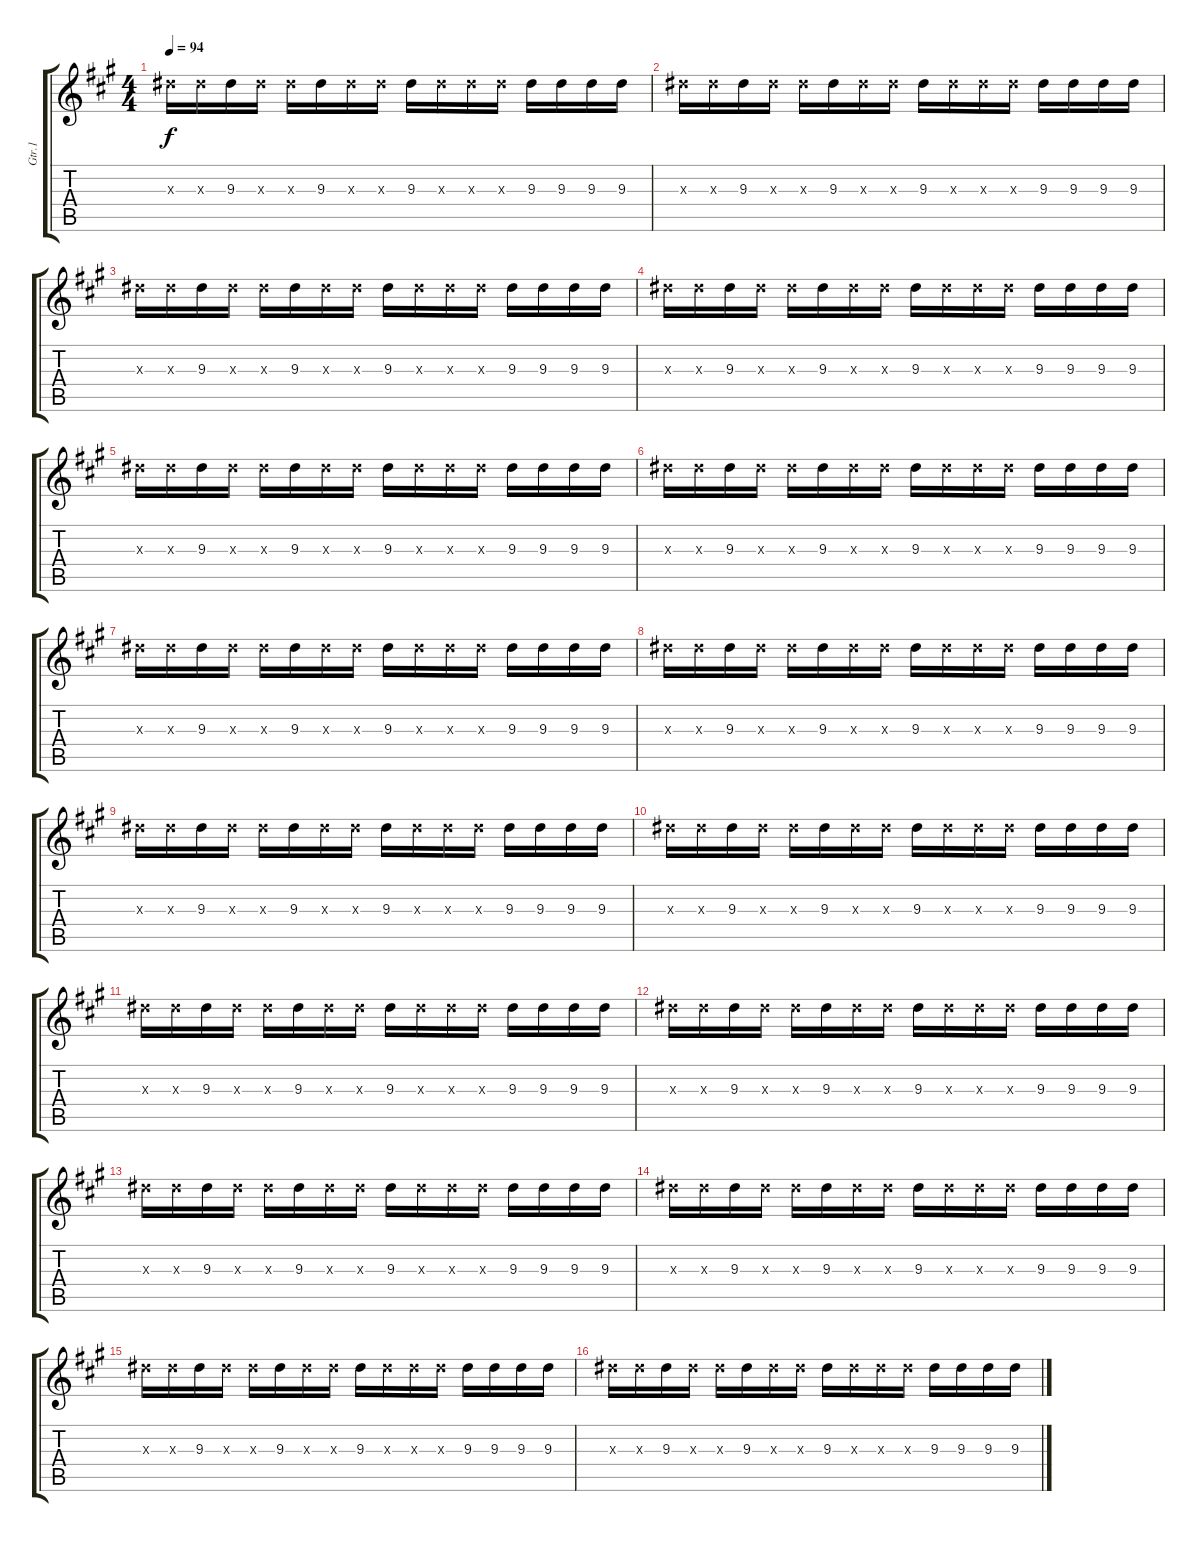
\track ("Gtr.1" "Gtr.1") {instrument overdrivenguitar}
\staff {score tabs}
\tuning (Eb4 Bb3 Gb3 Db3 Ab2 Eb2) {hide}
\ts (4 4)
\tempo 94
\clef g2
\ks a
9.3{x}.16{dy f} 9.3{x}.16 9.3.16 9.3{x}.16 9.3{x}.16 9.3.16 9.3{x}.16 9.3{x}.16 9.3.16 9.3{x}.16 9.3{x}.16 9.3{x}.16 9.3.16 9.3.16 9.3.16 9.3.16 |
9.3{x}.16 9.3{x}.16 9.3.16 9.3{x}.16 9.3{x}.16 9.3.16 9.3{x}.16 9.3{x}.16 9.3.16 9.3{x}.16 9.3{x}.16 9.3{x}.16 9.3.16 9.3.16 9.3.16 9.3.16 |
9.3{x}.16 9.3{x}.16 9.3.16 9.3{x}.16 9.3{x}.16 9.3.16 9.3{x}.16 9.3{x}.16 9.3.16 9.3{x}.16 9.3{x}.16 9.3{x}.16 9.3.16 9.3.16 9.3.16 9.3.16 |
9.3{x}.16 9.3{x}.16 9.3.16 9.3{x}.16 9.3{x}.16 9.3.16 9.3{x}.16 9.3{x}.16 9.3.16 9.3{x}.16 9.3{x}.16 9.3{x}.16 9.3.16 9.3.16 9.3.16 9.3.16 |
9.3{x}.16 9.3{x}.16 9.3.16 9.3{x}.16 9.3{x}.16 9.3.16 9.3{x}.16 9.3{x}.16 9.3.16 9.3{x}.16 9.3{x}.16 9.3{x}.16 9.3.16 9.3.16 9.3.16 9.3.16 |
9.3{x}.16 9.3{x}.16 9.3.16 9.3{x}.16 9.3{x}.16 9.3.16 9.3{x}.16 9.3{x}.16 9.3.16 9.3{x}.16 9.3{x}.16 9.3{x}.16 9.3.16 9.3.16 9.3.16 9.3.16 |
9.3{x}.16 9.3{x}.16 9.3.16 9.3{x}.16 9.3{x}.16 9.3.16 9.3{x}.16 9.3{x}.16 9.3.16 9.3{x}.16 9.3{x}.16 9.3{x}.16 9.3.16 9.3.16 9.3.16 9.3.16 |
9.3{x}.16 9.3{x}.16 9.3.16 9.3{x}.16 9.3{x}.16 9.3.16 9.3{x}.16 9.3{x}.16 9.3.16 9.3{x}.16 9.3{x}.16 9.3{x}.16 9.3.16 9.3.16 9.3.16 9.3.16 |
9.3{x}.16 9.3{x}.16 9.3.16 9.3{x}.16 9.3{x}.16 9.3.16 9.3{x}.16 9.3{x}.16 9.3.16 9.3{x}.16 9.3{x}.16 9.3{x}.16 9.3.16 9.3.16 9.3.16 9.3.16 |
9.3{x}.16 9.3{x}.16 9.3.16 9.3{x}.16 9.3{x}.16 9.3.16 9.3{x}.16 9.3{x}.16 9.3.16 9.3{x}.16 9.3{x}.16 9.3{x}.16 9.3.16 9.3.16 9.3.16 9.3.16 |
9.3{x}.16 9.3{x}.16 9.3.16 9.3{x}.16 9.3{x}.16 9.3.16 9.3{x}.16 9.3{x}.16 9.3.16 9.3{x}.16 9.3{x}.16 9.3{x}.16 9.3.16 9.3.16 9.3.16 9.3.16 |
9.3{x}.16 9.3{x}.16 9.3.16 9.3{x}.16 9.3{x}.16 9.3.16 9.3{x}.16 9.3{x}.16 9.3.16 9.3{x}.16 9.3{x}.16 9.3{x}.16 9.3.16 9.3.16 9.3.16 9.3.16 |
9.3{x}.16 9.3{x}.16 9.3.16 9.3{x}.16 9.3{x}.16 9.3.16 9.3{x}.16 9.3{x}.16 9.3.16 9.3{x}.16 9.3{x}.16 9.3{x}.16 9.3.16 9.3.16 9.3.16 9.3.16 |
9.3{x}.16 9.3{x}.16 9.3.16 9.3{x}.16 9.3{x}.16 9.3.16 9.3{x}.16 9.3{x}.16 9.3.16 9.3{x}.16 9.3{x}.16 9.3{x}.16 9.3.16 9.3.16 9.3.16 9.3.16 |
9.3{x}.16 9.3{x}.16 9.3.16 9.3{x}.16 9.3{x}.16 9.3.16 9.3{x}.16 9.3{x}.16 9.3.16 9.3{x}.16 9.3{x}.16 9.3{x}.16 9.3.16 9.3.16 9.3.16 9.3.16 |
9.3{x}.16 9.3{x}.16 9.3.16 9.3{x}.16 9.3{x}.16 9.3.16 9.3{x}.16 9.3{x}.16 9.3.16 9.3{x}.16 9.3{x}.16 9.3{x}.16 9.3.16 9.3.16 9.3.16 9.3.16
